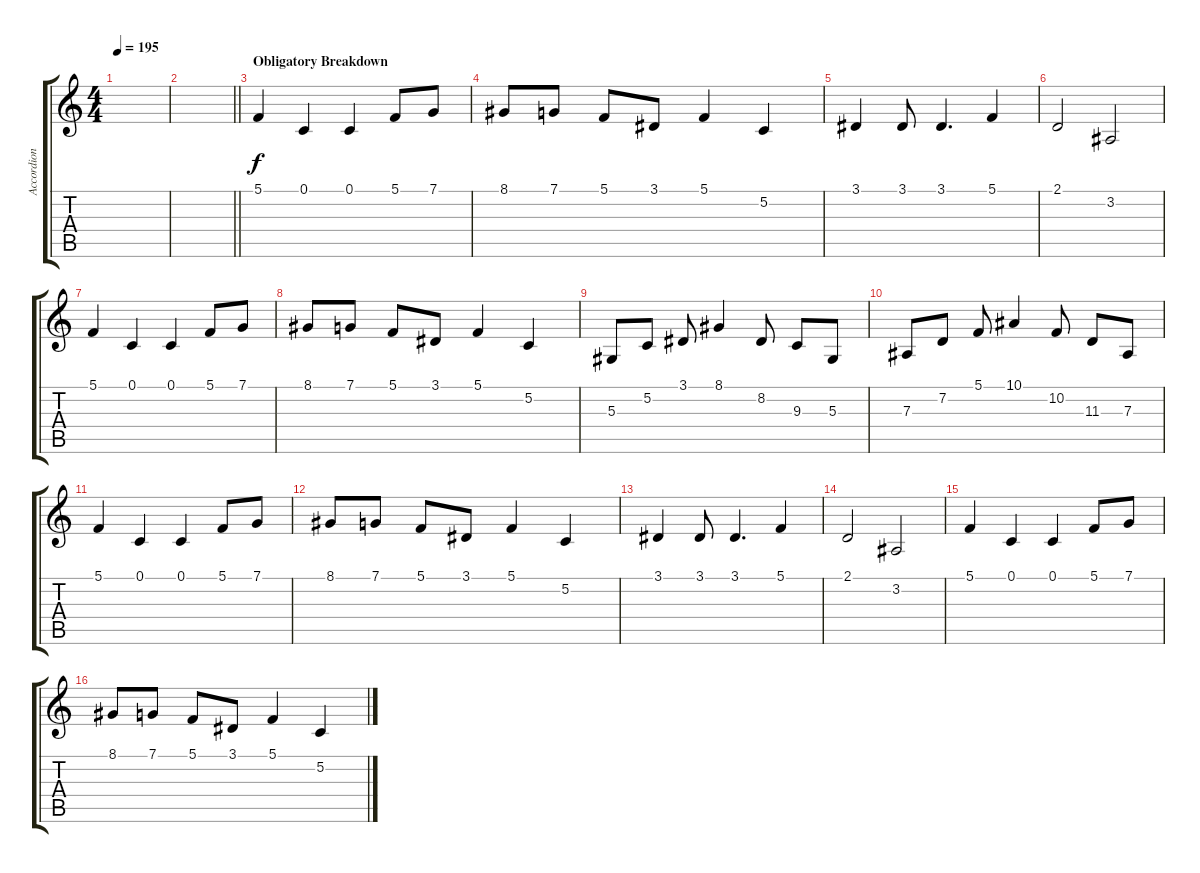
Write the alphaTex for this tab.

\track ("Accordion" "Accordion") {instrument accordion}
\staff {score tabs}
\tuning (C4 G3 Eb3 Bb2 F2 C2) {hide}
\ts (4 4)
\tempo 195
\clef g2
\ks c
|
\barLineRight lightlight
|
\section ("" "Obligatory Breakdown")
5.1.4 0.1.4 0.1.4 5.1.8 7.1.8 |
8.1.8 7.1.8 5.1.8 3.1.8 5.1.4 5.2.4 |
3.1.4 3.1.8 3.1.4{d} 5.1.4 |
2.1.2 3.2.2 |
5.1.4 0.1.4 0.1.4 5.1.8 7.1.8 |
8.1.8 7.1.8 5.1.8 3.1.8 5.1.4 5.2.4 |
5.3.8 5.2.8 3.1.8 8.1.4 8.2.8 9.3.8 5.3.8 |
7.3.8 7.2.8 5.1.8 10.1.4 10.2.8 11.3.8 7.3.8 |
5.1.4 0.1.4 0.1.4 5.1.8 7.1.8 |
8.1.8 7.1.8 5.1.8 3.1.8 5.1.4 5.2.4 |
3.1.4 3.1.8 3.1.4{d} 5.1.4 |
2.1.2 3.2.2 |
5.1.4 0.1.4 0.1.4 5.1.8 7.1.8 |
8.1.8 7.1.8 5.1.8 3.1.8 5.1.4 5.2.4
